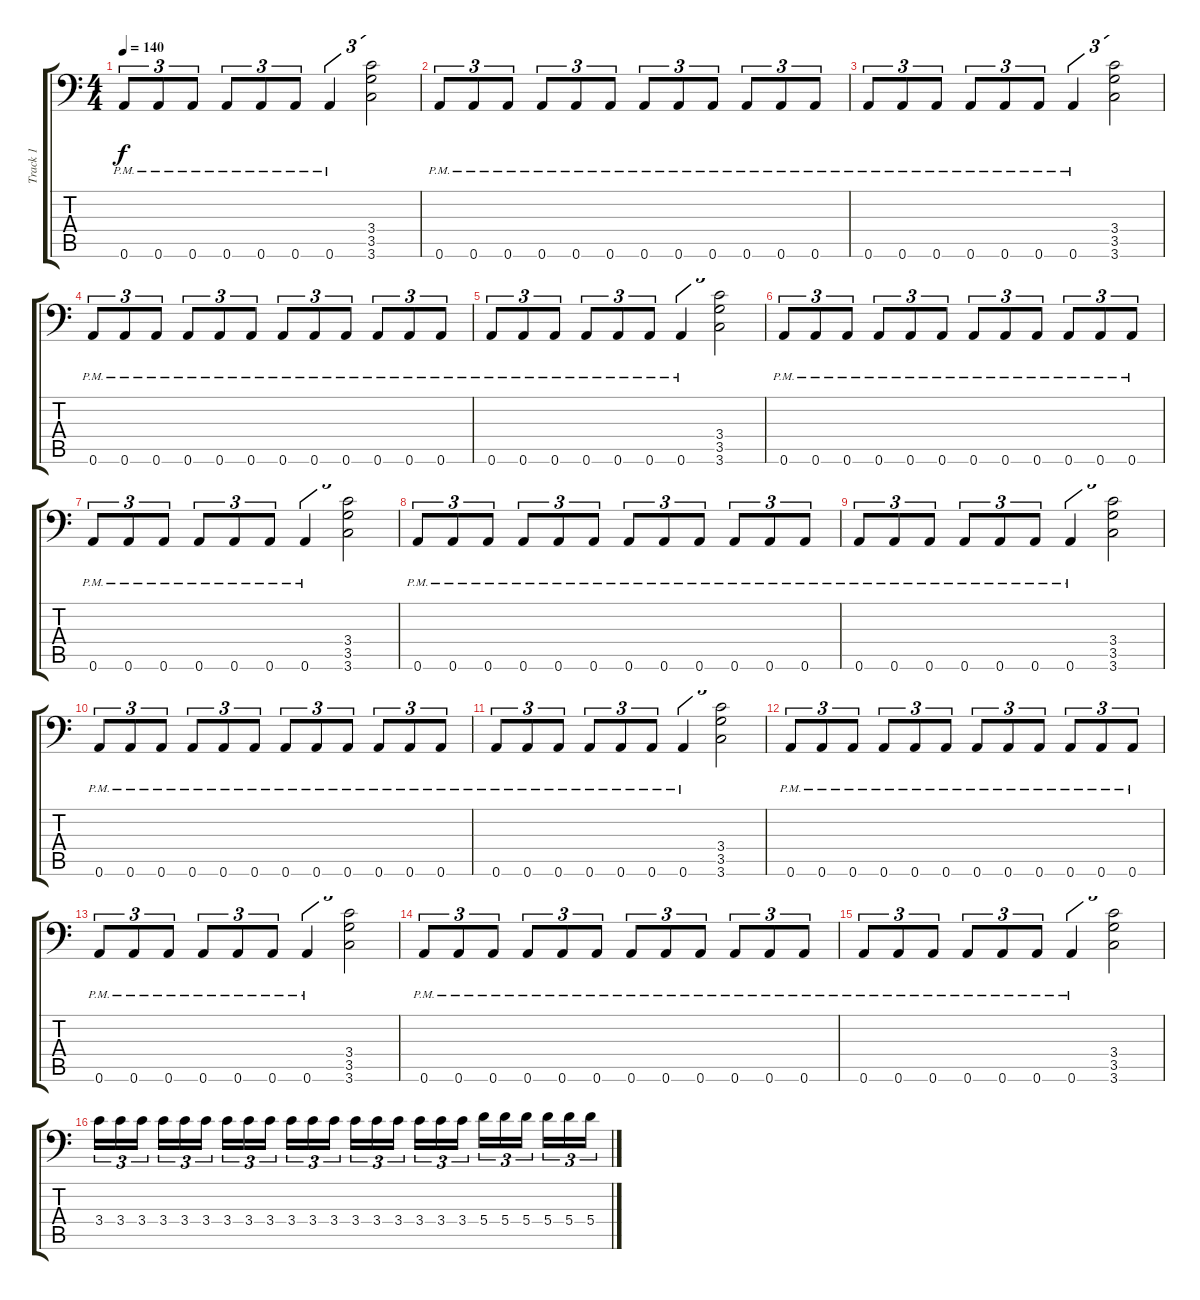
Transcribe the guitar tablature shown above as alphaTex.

\track ("Track 1" "Track 1") {instrument distortionguitar}
\staff {score tabs}
\tuning (B3 Gb3 D3 A2 E2 A1) {hide}
\ts (4 4)
\tempo 140
\clef f4
\ks c
0.6{pm}.8{tu (3 2) dy f} 0.6{pm}.8{tu (3 2)} 0.6{pm}.8{tu (3 2)} 0.6{pm}.8{tu (3 2)} 0.6{pm}.8{tu (3 2)} 0.6{pm}.8{tu (3 2)} 0.6{pm}.4{tu (3 2)} (3.4 3.5 3.6).2{tu (3 2)} |
0.6{pm}.8{tu (3 2)} 0.6{pm}.8{tu (3 2)} 0.6{pm}.8{tu (3 2)} 0.6{pm}.8{tu (3 2)} 0.6{pm}.8{tu (3 2)} 0.6{pm}.8{tu (3 2)} 0.6{pm}.8{tu (3 2)} 0.6{pm}.8{tu (3 2)} 0.6{pm}.8{tu (3 2)} 0.6{pm}.8{tu (3 2)} 0.6{pm}.8{tu (3 2)} 0.6{pm}.8{tu (3 2)} |
0.6{pm}.8{tu (3 2)} 0.6{pm}.8{tu (3 2)} 0.6{pm}.8{tu (3 2)} 0.6{pm}.8{tu (3 2)} 0.6{pm}.8{tu (3 2)} 0.6{pm}.8{tu (3 2)} 0.6{pm}.4{tu (3 2)} (3.4 3.5 3.6).2{tu (3 2)} |
0.6{pm}.8{tu (3 2)} 0.6{pm}.8{tu (3 2)} 0.6{pm}.8{tu (3 2)} 0.6{pm}.8{tu (3 2)} 0.6{pm}.8{tu (3 2)} 0.6{pm}.8{tu (3 2)} 0.6{pm}.8{tu (3 2)} 0.6{pm}.8{tu (3 2)} 0.6{pm}.8{tu (3 2)} 0.6{pm}.8{tu (3 2)} 0.6{pm}.8{tu (3 2)} 0.6{pm}.8{tu (3 2)} |
0.6{pm}.8{tu (3 2)} 0.6{pm}.8{tu (3 2)} 0.6{pm}.8{tu (3 2)} 0.6{pm}.8{tu (3 2)} 0.6{pm}.8{tu (3 2)} 0.6{pm}.8{tu (3 2)} 0.6{pm}.4{tu (3 2)} (3.4 3.5 3.6).2{tu (3 2)} |
0.6{pm}.8{tu (3 2)} 0.6{pm}.8{tu (3 2)} 0.6{pm}.8{tu (3 2)} 0.6{pm}.8{tu (3 2)} 0.6{pm}.8{tu (3 2)} 0.6{pm}.8{tu (3 2)} 0.6{pm}.8{tu (3 2)} 0.6{pm}.8{tu (3 2)} 0.6{pm}.8{tu (3 2)} 0.6{pm}.8{tu (3 2)} 0.6{pm}.8{tu (3 2)} 0.6{pm}.8{tu (3 2)} |
0.6{pm}.8{tu (3 2)} 0.6{pm}.8{tu (3 2)} 0.6{pm}.8{tu (3 2)} 0.6{pm}.8{tu (3 2)} 0.6{pm}.8{tu (3 2)} 0.6{pm}.8{tu (3 2)} 0.6{pm}.4{tu (3 2)} (3.4 3.5 3.6).2{tu (3 2)} |
0.6{pm}.8{tu (3 2)} 0.6{pm}.8{tu (3 2)} 0.6{pm}.8{tu (3 2)} 0.6{pm}.8{tu (3 2)} 0.6{pm}.8{tu (3 2)} 0.6{pm}.8{tu (3 2)} 0.6{pm}.8{tu (3 2)} 0.6{pm}.8{tu (3 2)} 0.6{pm}.8{tu (3 2)} 0.6{pm}.8{tu (3 2)} 0.6{pm}.8{tu (3 2)} 0.6{pm}.8{tu (3 2)} |
0.6{pm}.8{tu (3 2)} 0.6{pm}.8{tu (3 2)} 0.6{pm}.8{tu (3 2)} 0.6{pm}.8{tu (3 2)} 0.6{pm}.8{tu (3 2)} 0.6{pm}.8{tu (3 2)} 0.6{pm}.4{tu (3 2)} (3.4 3.5 3.6).2{tu (3 2)} |
0.6{pm}.8{tu (3 2)} 0.6{pm}.8{tu (3 2)} 0.6{pm}.8{tu (3 2)} 0.6{pm}.8{tu (3 2)} 0.6{pm}.8{tu (3 2)} 0.6{pm}.8{tu (3 2)} 0.6{pm}.8{tu (3 2)} 0.6{pm}.8{tu (3 2)} 0.6{pm}.8{tu (3 2)} 0.6{pm}.8{tu (3 2)} 0.6{pm}.8{tu (3 2)} 0.6{pm}.8{tu (3 2)} |
0.6{pm}.8{tu (3 2)} 0.6{pm}.8{tu (3 2)} 0.6{pm}.8{tu (3 2)} 0.6{pm}.8{tu (3 2)} 0.6{pm}.8{tu (3 2)} 0.6{pm}.8{tu (3 2)} 0.6{pm}.4{tu (3 2)} (3.4 3.5 3.6).2{tu (3 2)} |
0.6{pm}.8{tu (3 2)} 0.6{pm}.8{tu (3 2)} 0.6{pm}.8{tu (3 2)} 0.6{pm}.8{tu (3 2)} 0.6{pm}.8{tu (3 2)} 0.6{pm}.8{tu (3 2)} 0.6{pm}.8{tu (3 2)} 0.6{pm}.8{tu (3 2)} 0.6{pm}.8{tu (3 2)} 0.6{pm}.8{tu (3 2)} 0.6{pm}.8{tu (3 2)} 0.6{pm}.8{tu (3 2)} |
0.6{pm}.8{tu (3 2)} 0.6{pm}.8{tu (3 2)} 0.6{pm}.8{tu (3 2)} 0.6{pm}.8{tu (3 2)} 0.6{pm}.8{tu (3 2)} 0.6{pm}.8{tu (3 2)} 0.6{pm}.4{tu (3 2)} (3.4 3.5 3.6).2{tu (3 2)} |
0.6{pm}.8{tu (3 2)} 0.6{pm}.8{tu (3 2)} 0.6{pm}.8{tu (3 2)} 0.6{pm}.8{tu (3 2)} 0.6{pm}.8{tu (3 2)} 0.6{pm}.8{tu (3 2)} 0.6{pm}.8{tu (3 2)} 0.6{pm}.8{tu (3 2)} 0.6{pm}.8{tu (3 2)} 0.6{pm}.8{tu (3 2)} 0.6{pm}.8{tu (3 2)} 0.6{pm}.8{tu (3 2)} |
0.6{pm}.8{tu (3 2)} 0.6{pm}.8{tu (3 2)} 0.6{pm}.8{tu (3 2)} 0.6{pm}.8{tu (3 2)} 0.6{pm}.8{tu (3 2)} 0.6{pm}.8{tu (3 2)} 0.6{pm}.4{tu (3 2)} (3.4 3.5 3.6).2{tu (3 2)} |
3.4.16{tu (3 2)} 3.4.16{tu (3 2)} 3.4.16{tu (3 2)} 3.4.16{tu (3 2)} 3.4.16{tu (3 2)} 3.4.16{tu (3 2)} 3.4.16{tu (3 2)} 3.4.16{tu (3 2)} 3.4.16{tu (3 2)} 3.4.16{tu (3 2)} 3.4.16{tu (3 2)} 3.4.16{tu (3 2)} 3.4.16{tu (3 2)} 3.4.16{tu (3 2)} 3.4.16{tu (3 2)} 3.4.16{tu (3 2)} 3.4.16{tu (3 2)} 3.4.16{tu (3 2)} 5.4.16{tu (3 2)} 5.4.16{tu (3 2)} 5.4.16{tu (3 2)} 5.4.16{tu (3 2)} 5.4.16{tu (3 2)} 5.4.16{tu (3 2)}
